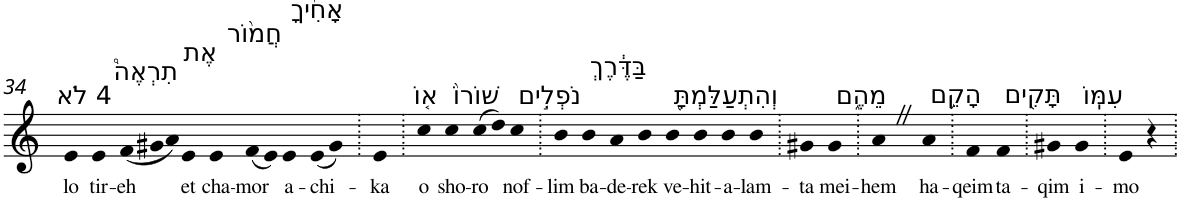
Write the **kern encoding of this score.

**kern	**text
*part1	*part1
*staff1	*staff1
*I"Piano	*
*I'Pno	*
!!LO:PB:g=z
*clefG2	*
*k[]	*
=34	=34
!LO:TX:a:t=4 לֹא	!
!	!LO:LY:b
4e	lo
!LO:TX:a:t=תִרְאֶה֩	!
!	!LO:LY:b
4e	tir-
!	!LO:LY:b
(12f	-eh
12g#X	.
12a)	.
!LO:TX:a:t=אֶת	!
!	!LO:LY:b
4e	et
!LO:TX:a:t=חֲמ֨וֹר	!
!	!LO:LY:b
4e	cha-
!	!LO:LY:b
(8f	-mor
8e)	.
!LO:TX:a:t=אָחִ֜יךָ	!
!	!LO:LY:b
4e	a-
!	!LO:LY:b
(8e	-chi-
8g#)	.
=35.	=35.
!	!LO:LY:b
4e	-ka
=36.	=36.
!LO:TX:a:t=א֤וֹ	!
!	!LO:LY:b
4cc	o
!LO:TX:a:t=שׁוֹרוֹ֙	!
!	!LO:LY:b
4cc	sho-
!	!LO:LY:b
(8cc	-ro
8dd)	.
!LO:TX:a:t=נֹפְלִ֣ים	!
!	!LO:LY:b
4cc	nof-
=37.	=37.
!	!LO:LY:b
4b	-lim
!LO:TX:a:t=בַּדֶּ֔רֶךְ	!
!	!LO:LY:b
4b	ba-
!	!LO:LY:b
4a	-de-
!	!LO:LY:b
4b	-rek
!LO:TX:a:t=וְהִתְעַלַּמְתָּ֖	!
!	!LO:LY:b
4b	ve-
!	!LO:LY:b
4b	-hit-
!	!LO:LY:b
4b	-a-
!	!LO:LY:b
4b	-lam-
=38.	=38.
!	!LO:LY:b
4g#X	-ta
!LO:TX:a:t=מֵהֶ֑ם	!
!	!LO:LY:b
4g#	mei-
=39.	=39.
!	!LO:LY:b
4aZ	-hem
!LO:TX:a:t=הָקֵ֥ם	!
!	!LO:LY:b
4a	ha-
=40.	=40.
!	!LO:LY:b
4f	-qeim
!LO:TX:a:t=תָּקִ֖ים	!
!	!LO:LY:b
4f	ta-
=41.	=41.
!	!LO:LY:b
4g#X	-qim
!LO:TX:a:t=עִמּֽוֹ	!
!	!LO:LY:b
4g#	i-
=42.	=42.
!	!LO:LY:b
4e	-mo
4r	.
=.	=.
*-	*-
